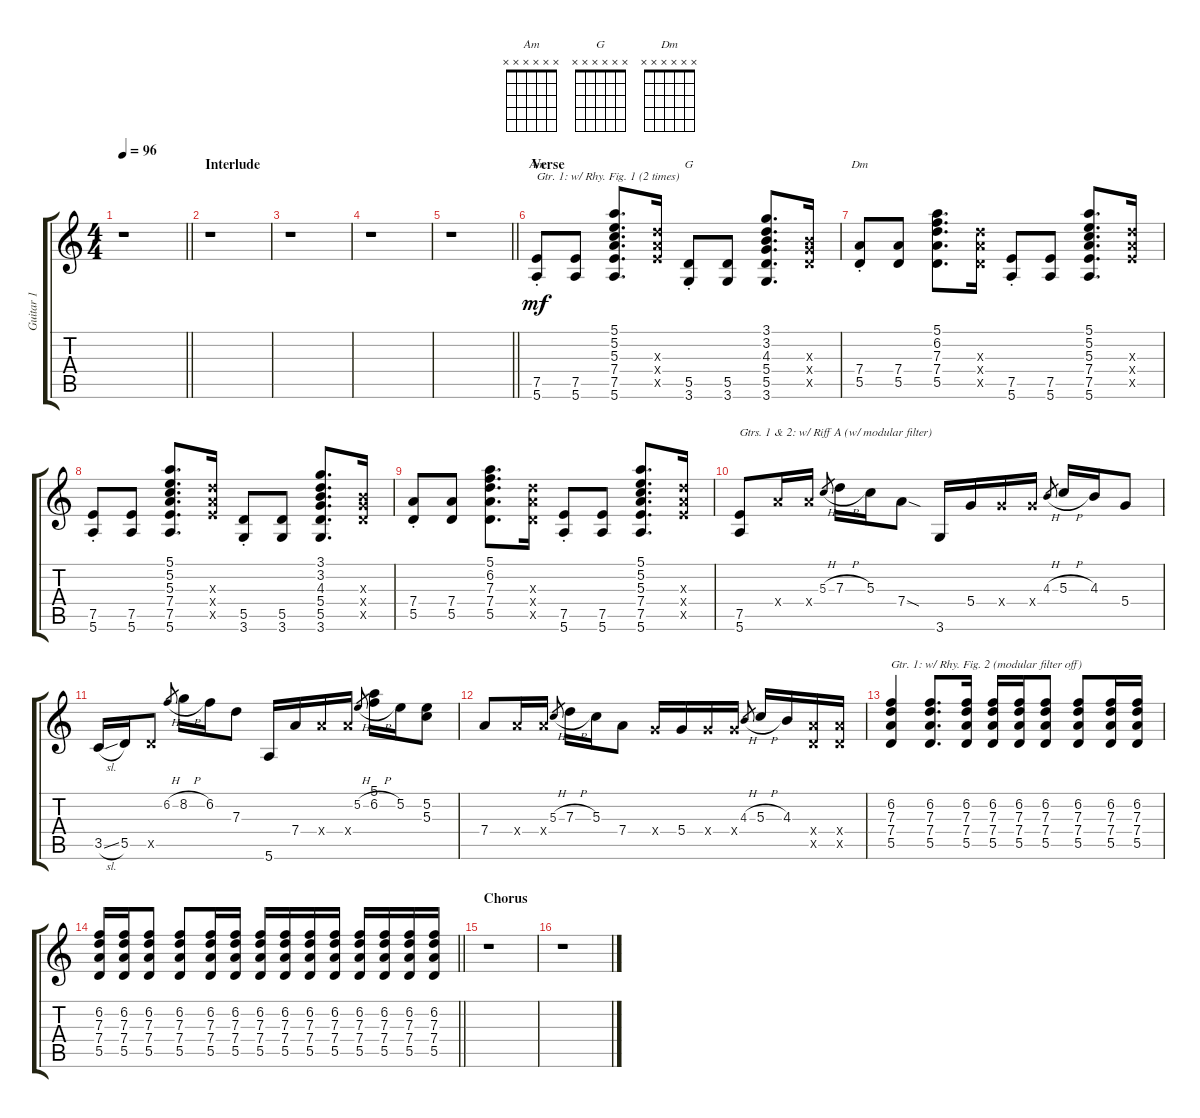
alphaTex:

\track ("Guitar 1" "Guitar 1") {instrument electricguitarclean}
\staff {score tabs}
\tuning (E4 B3 G3 D3 A2 E2) {hide}
\chord ("Am" x x x x x x)
\chord ("G" x x x x x x)
\chord ("Dm" x x x x x x)
\ts (4 4)
\tempo 96
\clef g2
\barLineRight lightlight
\ks aminor
r.1{dy mf} |
\section ("" "Interlude")
r.1 |
r.1 |
r.1 |
\barLineRight lightlight
r.1 |
\section ("" "Verse")
(7.5{st} 5.6{st}).8{ch "Am" txt "Gtr. 1: w/ Rhy. Fig. 1 (2 times)"} (7.5 5.6).8 (5.1 5.2 5.3 7.4 7.5 5.6).8{d} (7.3{x} 7.4{x} 7.5{x}).16 (5.5{st} 3.6{st}).8{ch "G"} (5.5 3.6).8 (3.1 3.2 4.3 5.4 5.5 3.6).8{d} (4.3{x} 5.4{x} 5.5{x}).16 |
(7.4{st} 5.5{st}).8{ch "Dm"} (7.4 5.5).8 (5.1 6.2 7.3 7.4 5.5).8{d} (7.3{x} 7.4{x} 5.5{x}).16 (7.5{st} 5.6{st}).8 (7.5 5.6).8 (5.1 5.2 5.3 7.4 7.5 5.6).8{d} (7.3{x} 7.4{x} 7.5{x}).16 |
(7.5{st} 5.6{st}).8 (7.5 5.6).8 (5.1 5.2 5.3 7.4 7.5 5.6).8{d} (7.3{x} 7.4{x} 7.5{x}).16 (5.5{st} 3.6{st}).8 (5.5 3.6).8 (3.1 3.2 4.3 5.4 5.5 3.6).8{d} (4.3{x} 5.4{x} 5.5{x}).16 |
(7.4{st} 5.5{st}).8 (7.4 5.5).8 (5.1 6.2 7.3 7.4 5.5).8{d} (7.3{x} 7.4{x} 5.5{x}).16 (7.5{st} 5.6{st}).8 (7.5 5.6).8 (5.1 5.2 5.3 7.4 7.5 5.6).8{d} (7.3{x} 7.4{x} 7.5{x}).16 |
(7.5 5.6).8{txt "Gtrs. 1 & 2: w/ Riff A (w/ modular filter)"} 7.4{x}.16 7.4{x}.16 5.3{h}.8{gr} 7.3{h}.16 5.3.16 7.4{sod}.8 3.6.16 5.4.16 5.4{x}.16 5.4{x}.16 4.3{h}.8{gr} 5.3{h}.16 4.3.16 5.4.8 |
3.5{sl}.16 5.5.16 5.5{x}.8 6.2{h}.8{gr} 8.2{h}.16 6.2.16 7.3.8 5.6.16 7.4.16 7.4{x}.16 7.4{x}.16 5.2{h}.8{gr} (5.1 6.2{h}).16 5.2.16 (5.2 5.3).8 |
7.4.8 7.4{x}.16 7.4{x}.16 5.3{h}.8{gr} 7.3{h}.16 5.3.16 7.4.8 5.4{x}.16 5.4.16 5.4{x}.16 5.4{x}.16 4.3{h}.8{gr} 5.3{h}.16 4.3.16 (7.4{x} 5.5{x}).16 (7.4{x} 5.5{x}).16 |
(6.2 7.3 7.4 5.5).4{txt "Gtr. 1: w/ Rhy. Fig. 2 (modular filter off)" beam Up} (6.2 7.3 7.4 5.5).8{d beam Up} (6.2 7.3 7.4 5.5).16{beam Up} (6.2 7.3 7.4 5.5).16{beam Up} (6.2 7.3 7.4 5.5).16{beam Up} (6.2 7.3 7.4 5.5).8{beam Up} (6.2 7.3 7.4 5.5).8{beam Up} (6.2 7.3 7.4 5.5).16{beam Up} (6.2 7.3 7.4 5.5).16{beam Up} |
\barLineRight lightlight
(6.2 7.3 7.4 5.5).16{beam Up} (6.2 7.3 7.4 5.5).16{beam Up} (6.2 7.3 7.4 5.5).8{beam Up} (6.2 7.3 7.4 5.5).8{beam Up} (6.2 7.3 7.4 5.5).16{beam Up} (6.2 7.3 7.4 5.5).16{beam Up} (6.2 7.3 7.4 5.5).16{beam Up} (6.2 7.3 7.4 5.5).16{beam Up} (6.2 7.3 7.4 5.5).16{beam Up} (6.2 7.3 7.4 5.5).16{beam Up} (6.2 7.3 7.4 5.5).16{beam Up} (6.2 7.3 7.4 5.5).16{beam Up} (6.2 7.3 7.4 5.5).16{beam Up} (6.2 7.3 7.4 5.5).16{beam Up} |
\section ("" "Chorus")
r.1 |
r.1
